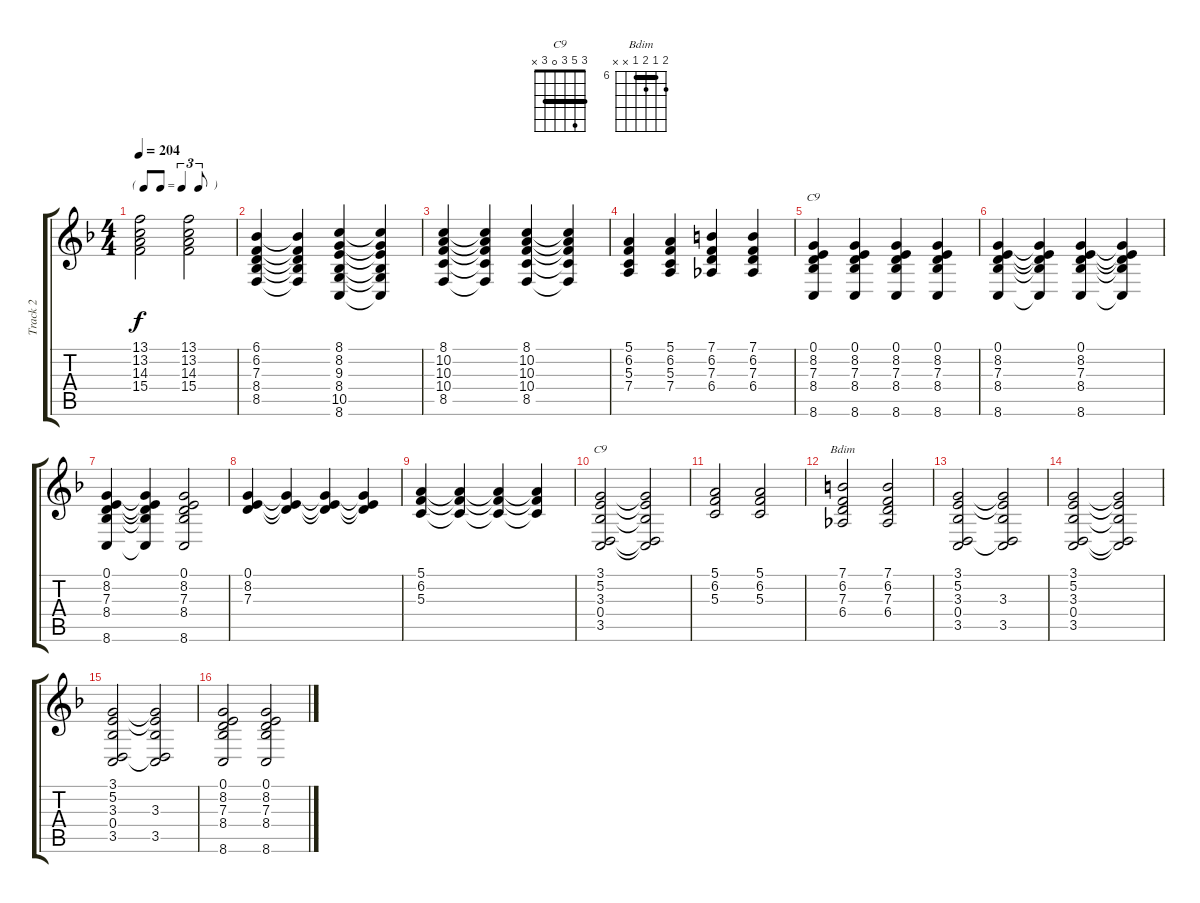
\track ("Track 2" "Track 2") {instrument acousticgrandpiano}
\staff {score tabs}
\tuning (E4 B3 G3 D3 A2 E2) {hide}
\chord ("C9" 0 8 7 8 x 8) {firstfret 7}
\chord ("C9" 3 5 3 0 3 x) {barre 3}
\chord ("Bdim" 7 6 7 6 x x) {firstfret 6 barre 6}
\ts (4 4)
\tf triplet8th
\tempo 204
\clef g2
\ks f
(13.1 13.2 14.3 15.4).2{dy f} (13.1 13.2 14.3 15.4).2 |
(6.1 6.2 7.3 8.4 8.5).4 (6.1{t} 6.2{t} 7.3{t} 8.4{t} 8.5{t}).4 (8.1 8.2 9.3 8.4 10.5 8.6).4 (8.1{t} 8.2{t} 9.3{t} 8.4{t} 10.5{t} 8.6{t}).4 |
(8.1 10.2 10.3 10.4 8.5).4 (8.1{t} 10.2{t} 10.3{t} 10.4{t} 8.5{t}).4 (8.1 10.2 10.3 10.4 8.5).4 (8.1{t} 10.2{t} 10.3{t} 10.4{t} 8.5{t}).4 |
(5.1 6.2 5.3 7.4).4 (5.1 6.2 5.3 7.4).4 (7.1 6.2 7.3 6.4).4 (7.1 6.2 7.3 6.4).4 |
(0.1 8.2 7.3 8.4 8.6).4{ch "C9"} (0.1 8.2 7.3 8.4 8.6).4 (0.1 8.2 7.3 8.4 8.6).4 (0.1 8.2 7.3 8.4 8.6).4 |
(0.1 8.2 7.3 8.4 8.6).4 (0.1{t} 8.2{t} 7.3{t} 8.4{t} 8.6{t}).4 (0.1 8.2 7.3 8.4 8.6).4 (0.1{t} 8.2{t} 7.3{t} 8.4{t} 8.6{t}).4 |
(0.1 8.2 7.3 8.4 8.6).4 (0.1{t} 8.2{t} 7.3{t} 8.4{t} 8.6{t}).4 (0.1 8.2 7.3 8.4 8.6).2 |
(0.1 8.2 7.3).4 (0.1{t} 8.2{t} 7.3{t}).4 (0.1{t} 8.2{t} 7.3{t}).4 (0.1{t} 8.2{t} 7.3{t}).4 |
(5.1 6.2 5.3).4 (5.1{t} 6.2{t} 5.3{t}).4 (5.1{t} 6.2{t} 5.3{t}).4 (5.1{t} 6.2{t} 5.3{t}).4 |
(3.1 5.2 3.3 0.4 3.5).2{ch "C9"} (3.1{t} 5.2{t} 3.3{t} 0.4{t} 3.5{t}).2 |
(5.1 6.2 5.3).2 (5.1 6.2 5.3).2 |
(7.1 6.2 7.3 6.4).2{ch "Bdim"} (7.1 6.2 7.3 6.4).2 |
(3.1 5.2 3.3 0.4 3.5).2 (3.1{t} 5.2{t} 3.3 0.4{t} 3.5).2 |
(3.1 5.2 3.3 0.4 3.5).2 (3.1{t} 5.2{t} 3.3{t} 0.4{t} 3.5{t}).2 |
(3.1 5.2 3.3 0.4 3.5).2 (3.1{t} 5.2{t} 3.3 0.4{t} 3.5).2 |
(0.1 8.2 7.3 8.4 8.6).2 (0.1 8.2 7.3 8.4 8.6).2
